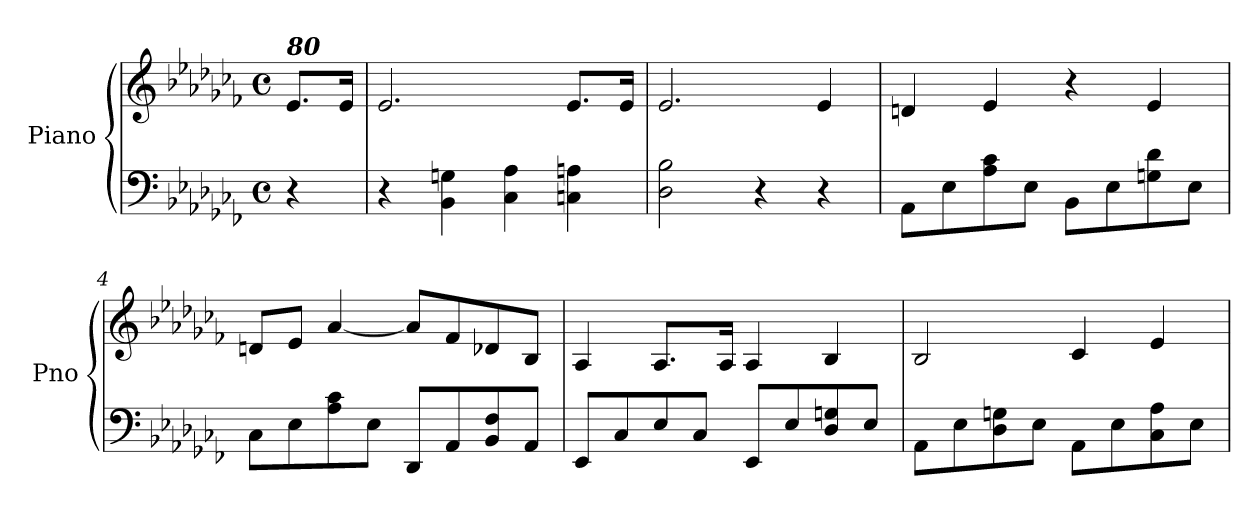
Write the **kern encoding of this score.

**kern	**kern
*part1	*part1
*staff2	*staff1
*I"Piano	*
*I'Pno	*
*clefF4	*clefG2
*k[b-e-a-d-g-c-f-]	*k[b-e-a-d-g-c-f-]
*M4/4	*M4/4
*met(c)	*met(c)
=	=
!	!LO:TX:a:Bi:t=80
4r	8.e-/L
.	16e-/Jk
=1	=1
4r	2.e-/
4BB-\ 4Gn\	.
4C-\ 4A-\	.
4Cn\ 4An\	8.e-/L
.	16e-/Jk
=2	=2
2D-\ 2B-\	2.e-/
4r	.
4r	4e-/
=3	=3
8AA-\L	4dn/
8E-\	.
8A-\ 8c-\	4e-/
8E-\J	.
8BB-\L	4r
8E-\	.
8Gn\ 8d-\	4e-/
8E-\J	.
=4	=4
8C-\L	8dn/L
8E-\	8e-/J
8A-\ 8c-\	[4a-/
8E-\J	.
8DD-/L	8a-/L]
8AA-/	8f-/
8BB-/ 8F-/	8d-X/
8AA-/J	8B-/J
!!LO:LB:g=z
=5	=5
8EE-/L	4A-/
8C-/	.
8E-/	8.A-/L
8C-/J	.
.	16A-/Jk
8EE-/L	4A-/
8E-/	.
8D-/ 8Gn/	4B-/
8E-/J	.
=6	=6
8AA-\L	2B-/
8E-\	.
8D-\ 8Gn\	.
8E-\J	.
8AA-\L	4c-/
8E-\	.
8C-\ 8A-\	4e-/
8E-\J	.
=	=
*-	*-
